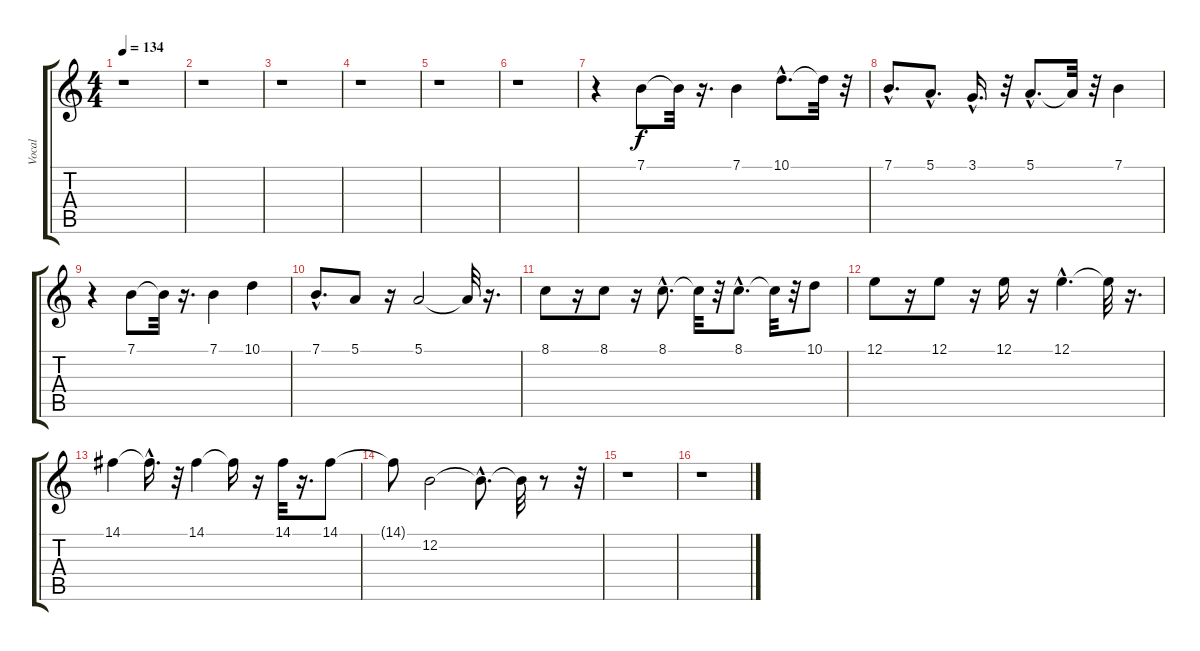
\track ("Vocal" "Vocal") {instrument dulcimer}
\staff {score tabs}
\tuning (E4 B3 G3 D3 A2 E2) {hide}
\ts (4 4)
\tempo 134
\clef g2
\ks c
r.1{dy f} |
r.1 |
r.1 |
r.1 |
r.1 |
r.1 |
r.4 7.1.8 7.1{t}.32 r.16{d} 7.1.4 10.1{hac}.8{d} 10.1{t}.32 r.32 |
7.1{hac}.8{d} 5.1{hac}.8{d} 3.1{hac}.16{d} r.32 5.1{hac}.8{d} 5.1{t}.32 r.32 7.1.4 |
r.4 7.1.8 7.1{t}.32 r.16{d} 7.1.4 10.1.4 |
7.1{hac}.8{d} 5.1.8 r.16 5.1.2 5.1{t}.32 r.16{d} |
8.1.8 r.16 8.1.8 r.16 8.1{hac}.8{d} 8.1{t}.32 r.32 8.1{hac}.8{d} 8.1{t}.32 r.32 10.1.8 |
12.1.8 r.16 12.1.8 r.16 12.1.16 r.16 12.1{hac}.4{d} 12.1{t}.32 r.16{d} |
14.1.4 14.1{hac t}.16{d} r.32 14.1.4 14.1{t}.16 r.16 14.1.32 r.16{d} 14.1.8 |
14.1{t}.8 12.2.2 12.2{hac t}.8{d} 12.2{t}.32 r.8 r.32 |
r.1 |
r.1
